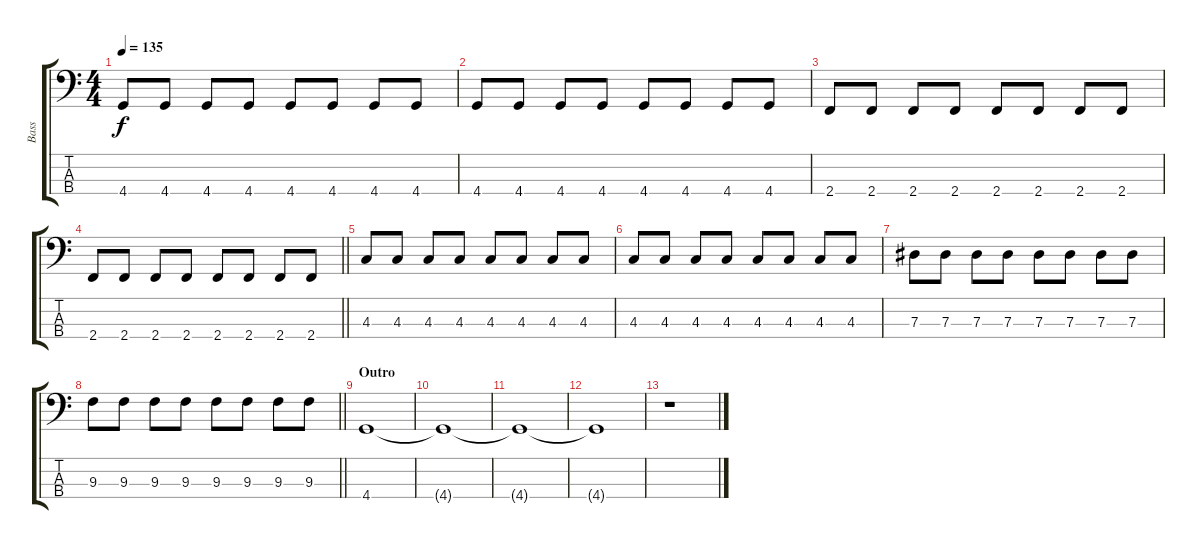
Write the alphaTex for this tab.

\track ("Bass" "Bass") {instrument electricbassfinger}
\staff {score tabs}
\tuning (Gb2 Db2 Ab1 Eb1) {hide}
\ts (4 4)
\tempo 135
\clef f4
\ks c
4.4.8{dy f} 4.4.8 4.4.8 4.4.8 4.4.8 4.4.8 4.4.8 4.4.8 |
4.4.8 4.4.8 4.4.8 4.4.8 4.4.8 4.4.8 4.4.8 4.4.8 |
2.4.8 2.4.8 2.4.8 2.4.8 2.4.8 2.4.8 2.4.8 2.4.8 |
\barLineRight lightlight
2.4.8 2.4.8 2.4.8 2.4.8 2.4.8 2.4.8 2.4.8 2.4.8 |
4.3.8 4.3.8 4.3.8 4.3.8 4.3.8 4.3.8 4.3.8 4.3.8 |
4.3.8 4.3.8 4.3.8 4.3.8 4.3.8 4.3.8 4.3.8 4.3.8 |
7.3.8 7.3.8 7.3.8 7.3.8 7.3.8 7.3.8 7.3.8 7.3.8 |
\barLineRight lightlight
9.3.8 9.3.8 9.3.8 9.3.8 9.3.8 9.3.8 9.3.8 9.3.8 |
\section ("" "Outro")
4.4.1 |
4.4{t}.1 |
4.4{t}.1 |
4.4{t}.1 |
r.1
